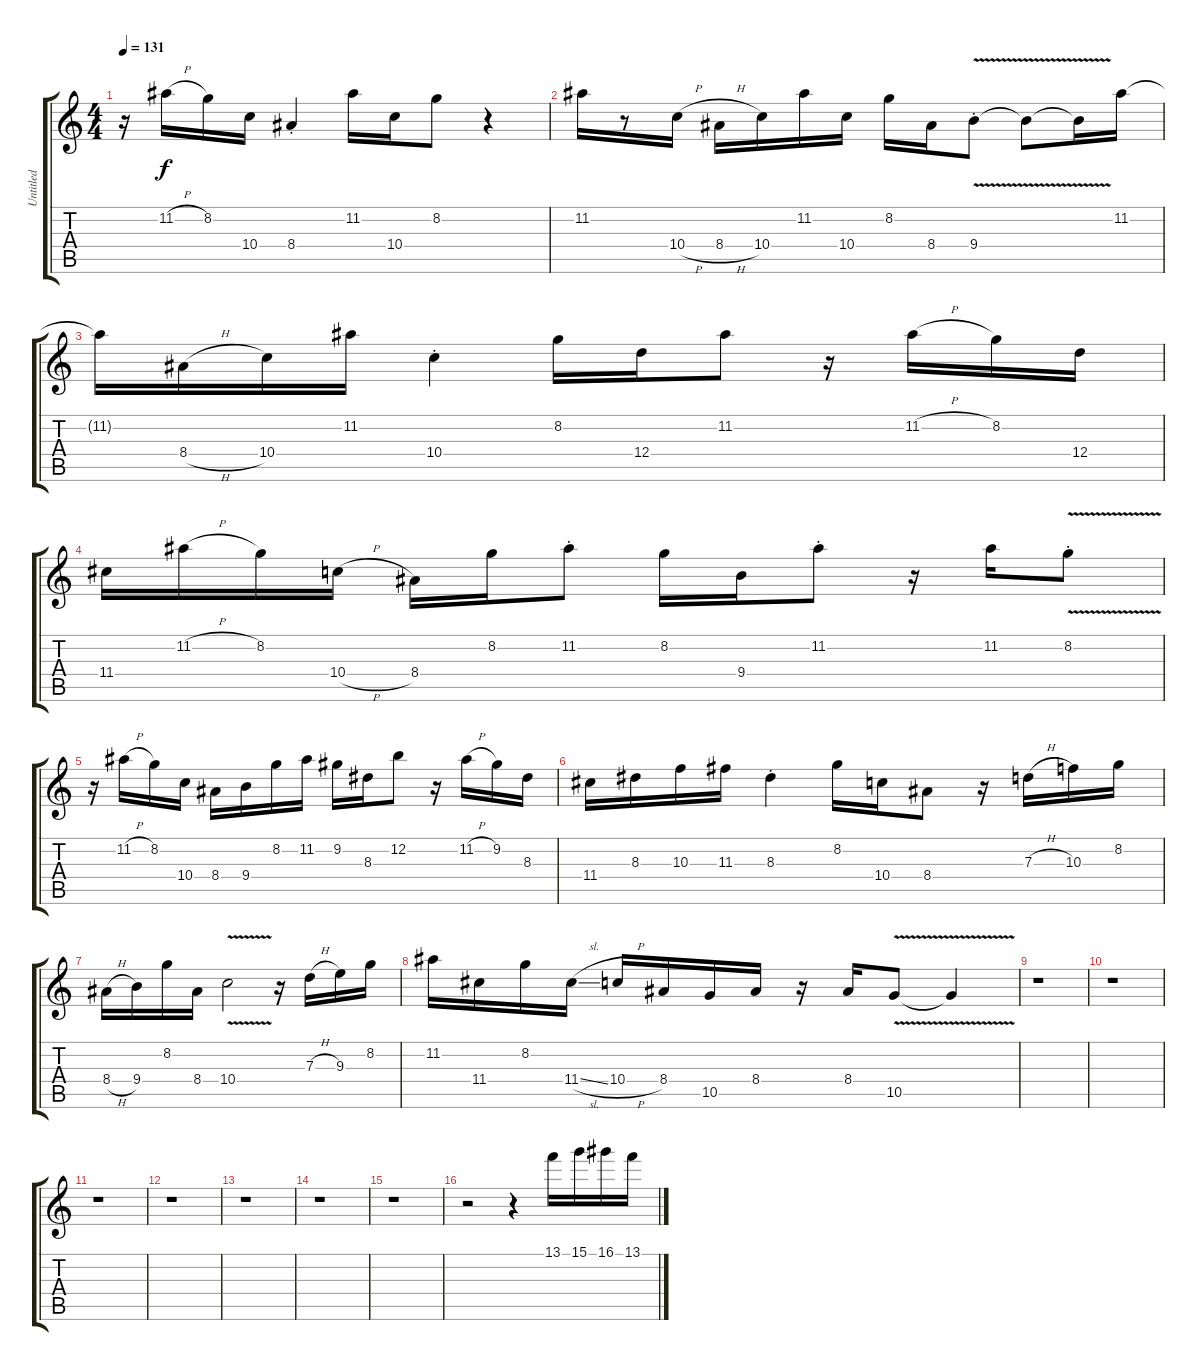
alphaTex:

\track ("Untitled" "Untitled") {instrument electricguitarjazz}
\staff {score tabs}
\tuning (E4 B3 G3 D3 A2 E2) {hide}
\ts (4 4)
\tempo 131
\clef g2
\ks c
r.16{dy f} 11.2{h}.16 8.2.16 10.4.16 8.4{st}.4 11.2.16 10.4.16 8.2.8 r.4 |
11.2.16 r.8 10.4{h}.16 8.4{h}.16 10.4.16 11.2.16 10.4.16 8.2.16 8.4.16 9.4{v st}.8 9.4{v t}.8 9.4{v t}.16 11.2.16 |
11.2{t}.16 8.4{h}.16 10.4.16 11.2.16 10.4{st}.4 8.2.16 12.4.16 11.2.8 r.16 11.2{h}.16 8.2.16 12.4.16 |
11.4.16 11.2{h}.16 8.2.16 10.4{h}.16 8.4.16 8.2.16 11.2{st}.8 8.2.16 9.4.16 11.2{st}.8 r.16 11.2.16 8.2{v st}.8 |
r.16 11.2{h}.16 8.2.16 10.4.16 8.4.16 9.4.16 8.2.16 11.2.16 9.2.16 8.3.16 12.2.8 r.16 11.2{h}.16 9.2.16 8.3.16 |
11.4.16 8.3.16 10.3.16 11.3.16 8.3{st}.4 8.2.16 10.4.16 8.4.8 r.16 7.3{h}.16 10.3.16 8.2.16 |
8.4{h}.16 9.4.16 8.2.16 8.4.16 10.4{v}.2 r.16 7.3{h}.16 9.3.16 8.2.16 |
11.2.16 11.4.16 8.2.16 11.4{sl}.16 10.4{h}.16 8.4.16 10.5.16 8.4.16 r.16 8.4.16 10.5{v}.8 10.5{v t}.4 |
r.1 |
r.1 |
r.1 |
r.1 |
r.1 |
r.1 |
r.1 |
r.2 r.4 13.1.16 15.1.16 16.1.16 13.1.16
